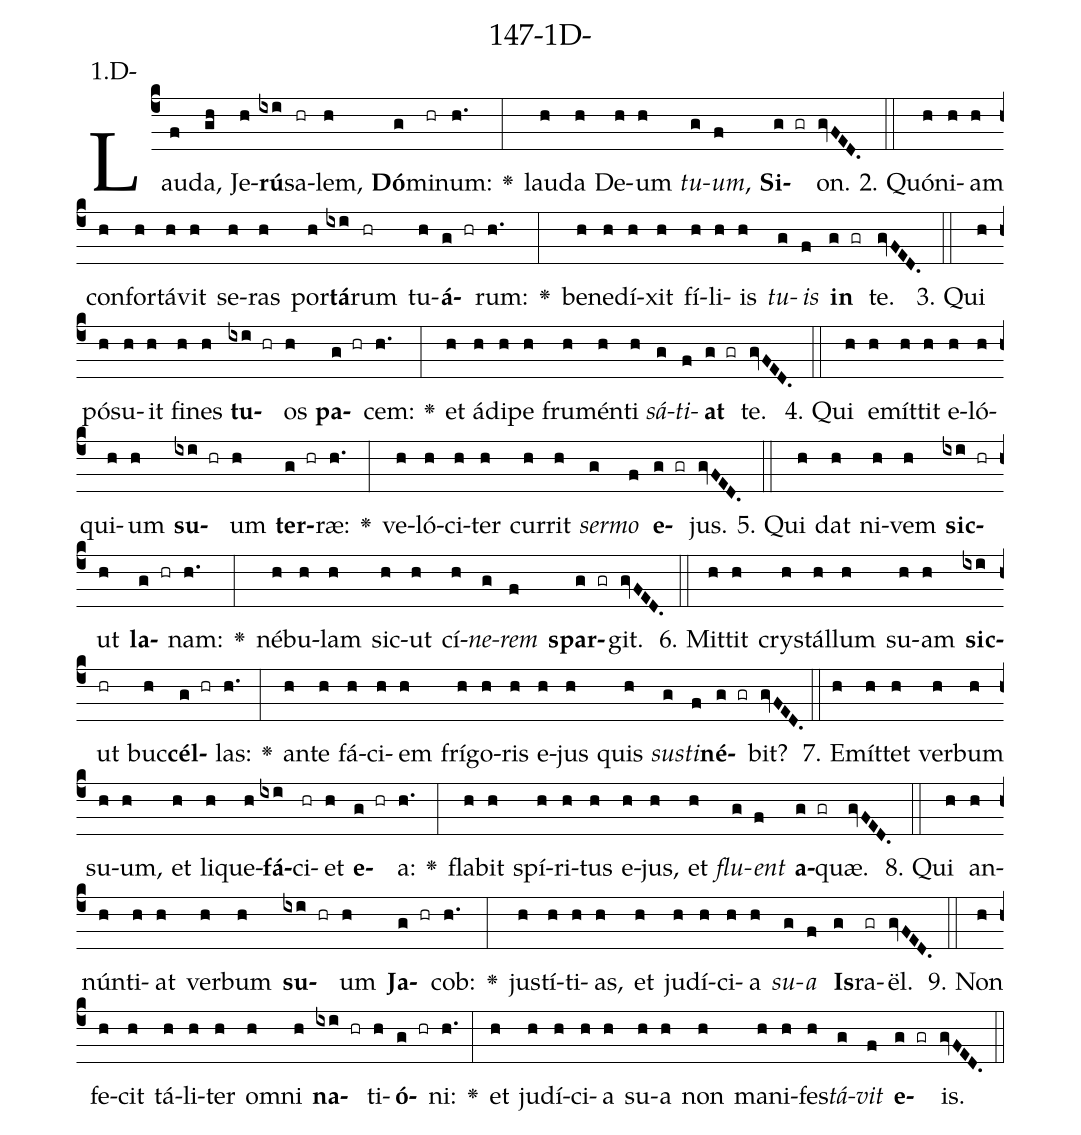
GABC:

name: 147-1D-;
annotation: 1.D-;
%%
(c4)Lau(f)da,(gh) Je(h)<b>rú</b>(ixi)sa(hr)lem,(h) <b>Dó</b>(g)mi(hr)num:(h.) <v>\greheightstar</v>(:) lau(h)da(h) De(h)um(h) <i>tu</i>(g)<i>um</i>,(f) <b>Si</b>(g gr)on.(gvFED.) (::)
2. Quón(h)i(h)am(h) con(h)for(h)tá(h)vit(h) se(h)ras(h) por(h)<b>tá</b>(ixi)rum(hr) tu(h)<b>á</b>(g hr)rum:(h.) <v>\greheightstar</v>(:) be(h)ne(h)dí(h)xit(h) fí(h)li(h)is(h) <i>tu</i>(g)<i>is</i>(f) <b>in</b>(g gr) te.(gvFED.) (::)
3. Qui(h) pó(h)su(h)it(h) fi(h)nes(h) <b>tu</b>(ixi hr)os(h) <b>pa</b>(g hr)cem:(h.) <v>\greheightstar</v>(:) et(h) á(h)di(h)pe(h) fru(h)mén(h)ti(h) <i>sá</i>(g)<i>ti</i>(f)<b>at</b>(g gr) te.(gvFED.) (::)
4. Qui(h) e(h)mít(h)tit(h) e(h)ló(h)qui(h)um(h) <b>su</b>(ixi hr)um(h) <b>ter</b>(g hr)ræ:(h.) <v>\greheightstar</v>(:) ve(h)ló(h)ci(h)ter(h) cur(h)rit(h) <i>ser</i>(g)<i>mo</i>(f) <b>e</b>(g gr)jus.(gvFED.) (::)
5. Qui(h) dat(h) ni(h)vem(h) <b>sic</b>(ixi hr)ut(h) <b>la</b>(g hr)nam:(h.) <v>\greheightstar</v>(:) né(h)bu(h)lam(h) sic(h)ut(h) cí(h)<i>ne</i>(g)<i>rem</i>(f) <b>spar</b>(g gr)git.(gvFED.) (::)
6. Mit(h)tit(h) crys(h)tál(h)lum(h) su(h)am(h) <b>sic</b>(ixi)ut(hr) buc(h)<b>cél</b>(g hr)las:(h.) <v>\greheightstar</v>(:) an(h)te(h) fá(h)ci(h)em(h) frí(h)go(h)ris(h) e(h)jus(h) quis(h) <i>sus</i>(g)<i>ti</i>(f)<b>né</b>(g gr)bit?(gvFED.) (::)
7. E(h)mít(h)tet(h) ver(h)bum(h) su(h)um,(h) et(h) li(h)que(h)<b>fá</b>(ixi)ci(hr)et(h) <b>e</b>(g hr)a:(h.) <v>\greheightstar</v>(:) fla(h)bit(h) spí(h)ri(h)tus(h) e(h)jus,(h) et(h) <i>flu</i>(g)<i>ent</i>(f) <b>a</b>(g gr)quæ.(gvFED.) (::)
8. Qui(h) an(h)nún(h)ti(h)at(h) ver(h)bum(h) <b>su</b>(ixi hr)um(h) <b>Ja</b>(g hr)cob:(h.) <v>\greheightstar</v>(:) jus(h)tí(h)ti(h)as,(h) et(h) ju(h)dí(h)ci(h)a(h) <i>su</i>(g)<i>a</i>(f) <b>Is</b>(g)ra(gr)ël.(gvFED.) (::)
9. Non(h) fe(h)cit(h) tá(h)li(h)ter(h) om(h)ni(h) <b>na</b>(ixi hr)ti(h)<b>ó</b>(g hr)ni:(h.) <v>\greheightstar</v>(:) et(h) ju(h)dí(h)ci(h)a(h) su(h)a(h) non(h) ma(h)ni(h)fes(h)<i>tá</i>(g)<i>vit</i>(f) <b>e</b>(g gr)is.(gvFED.) (::)
